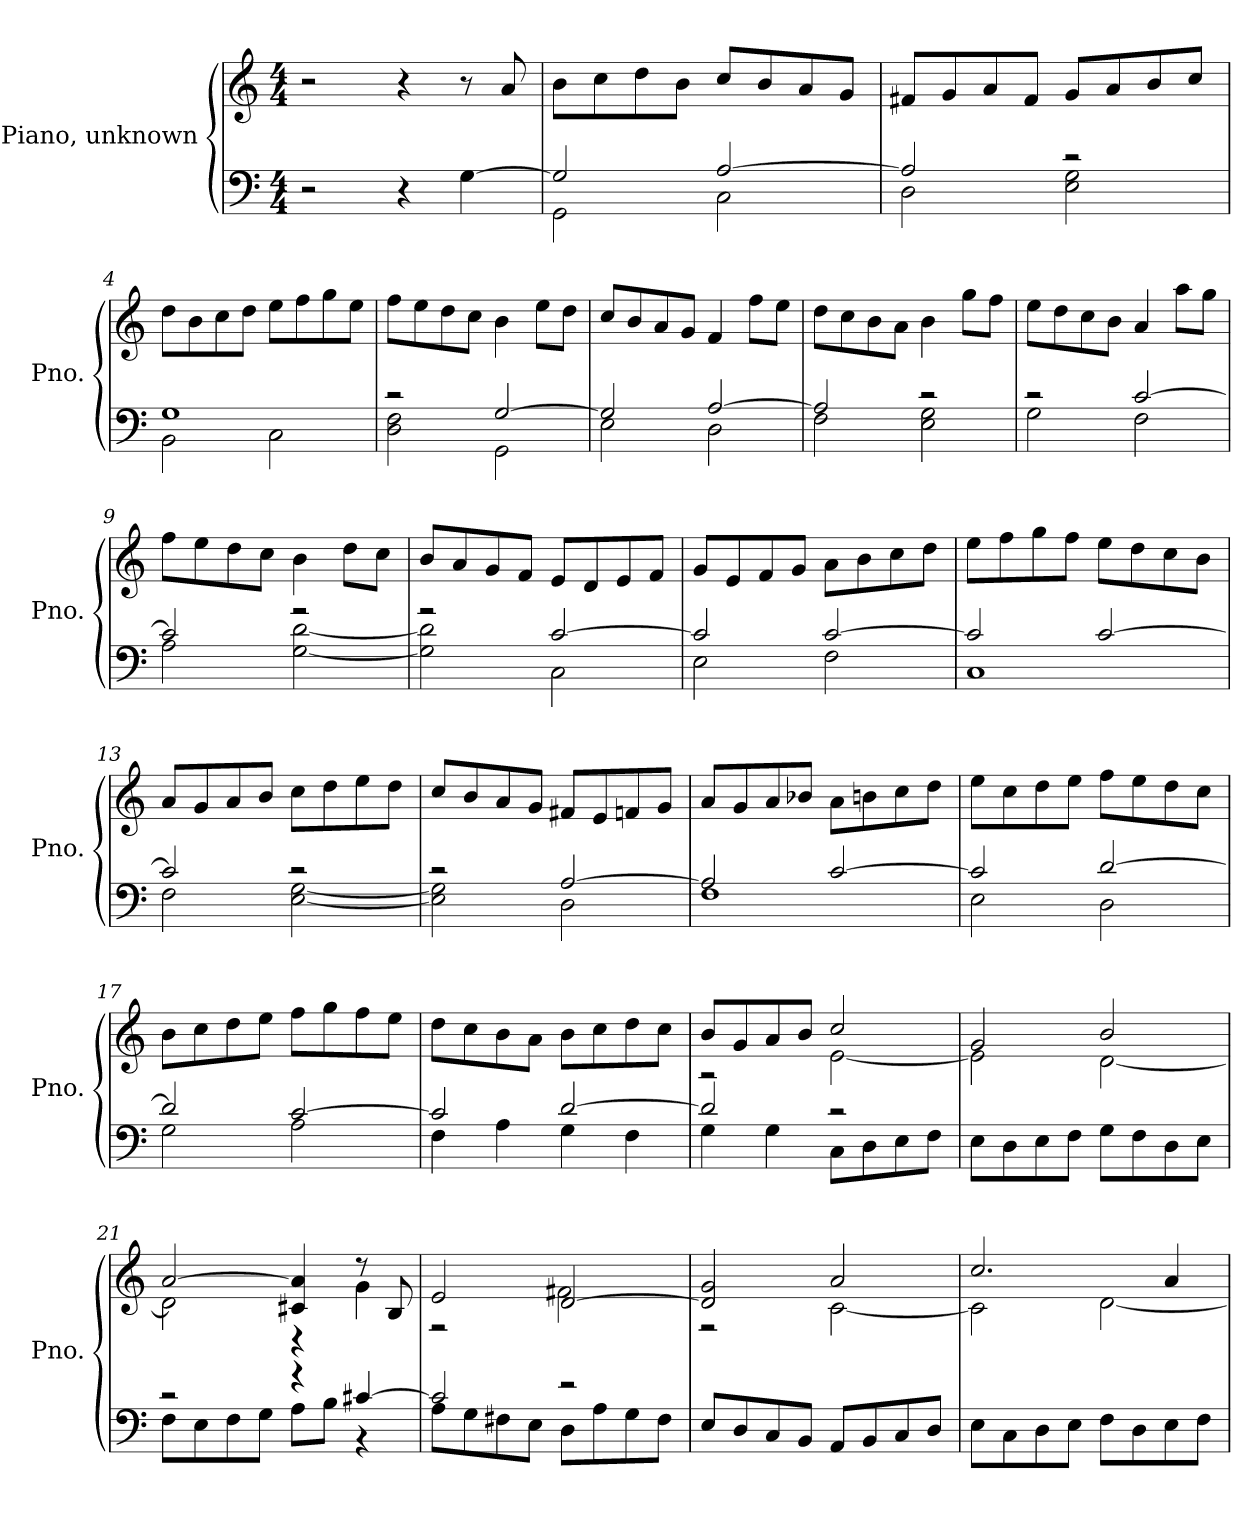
**kern	**kern
*part1	*part1
*staff2	*staff1
*I"Piano, unknown	*
*I'Pno.	*
*clefF4	*clefG2
*k[]	*k[]
*M4/4	*M4/4
*MM123	*MM123
=1	=1
2r	2r
4r	4r
[4G\	8r
.	8a/
=2	=2
*^	*
2G/]	2GG\	8b\L
.	.	8cc\
.	.	8dd\
.	.	8b\J
[2A/	2C\	8cc/L
.	.	8b/
.	.	8a/
.	.	8g/J
=3	=3	=3
2A/]	2D\	8f#X/L
.	.	8g/
.	.	8a/
.	.	8f#/J
2r	2E\ 2G\	8g/L
.	.	8a/
.	.	8b/
.	.	8cc/J
=4	=4	=4
1G	2BB\	8dd\L
.	.	8b\
.	.	8cc\
.	.	8dd\J
.	2C\	8ee\L
.	.	8ff\
.	.	8gg\
.	.	8ee\J
=5	=5	=5
2r	2D\ 2F\	8ff\L
.	.	8ee\
.	.	8dd\
.	.	8cc\J
[2G/	2GG\	4b\
.	.	8ee\L
.	.	8dd\J
!!LO:LB:g=z
=6	=6	=6
2G/]	2E\	8cc/L
.	.	8b/
.	.	8a/
.	.	8g/J
[2A/	2D\	4f/
.	.	8ff\L
.	.	8ee\J
=7	=7	=7
2A/]	2F\	8dd\L
.	.	8cc\
.	.	8b\
.	.	8a\J
2r	2E\ 2G\	4b\
.	.	8gg\L
.	.	8ff\J
=8	=8	=8
2r	2G\	8ee\L
.	.	8dd\
.	.	8cc\
.	.	8b\J
[2c/	2F\	4a/
.	.	8aa\L
.	.	8gg\J
=9	=9	=9
2c/]	2A\	8ff\L
.	.	8ee\
.	.	8dd\
.	.	8cc\J
2r	[2G\ [2d\	4b\
.	.	8dd\L
.	.	8cc\J
=10	=10	=10
2r	2G\] 2d\]	8b/L
.	.	8a/
.	.	8g/
.	.	8f/J
[2c/	2C\	8e/L
.	.	8d/
.	.	8e/
.	.	8f/J
!!LO:LB:g=z
=11	=11	=11
2c/]	2E\	8g/L
.	.	8e/
.	.	8f/
.	.	8g/J
[2c/	2F\	8a\L
.	.	8b\
.	.	8cc\
.	.	8dd\J
=12	=12	=12
2c/]	1C	8ee\L
.	.	8ff\
.	.	8gg\
.	.	8ff\J
[2c/	.	8ee\L
.	.	8dd\
.	.	8cc\
.	.	8b\J
=13	=13	=13
2c/]	2F\	8a/L
.	.	8g/
.	.	8a/
.	.	8b/J
2r	[2E\ [2G\	8cc\L
.	.	8dd\
.	.	8ee\
.	.	8dd\J
=14	=14	=14
2r	2E\] 2G\]	8cc/L
.	.	8b/
.	.	8a/
.	.	8g/J
[2A/	2D\	8f#X/L
.	.	8e/
.	.	8fn/
.	.	8g/J
=15	=15	=15
2A/]	1F	8a/L
.	.	8g/
.	.	8a/
.	.	8b-X/J
[2c/	.	8a\L
.	.	8bn\
.	.	8cc\
.	.	8dd\J
!!LO:LB:g=z
=16	=16	=16
2c/]	2E\	8ee\L
.	.	8cc\
.	.	8dd\
.	.	8ee\J
[2d/	2D\	8ff\L
.	.	8ee\
.	.	8dd\
.	.	8cc\J
=17	=17	=17
2d/]	2G\	8b\L
.	.	8cc\
.	.	8dd\
.	.	8ee\J
[2c/	2A\	8ff\L
.	.	8gg\
.	.	8ff\
.	.	8ee\J
=18	=18	=18
2c/]	4F\	8dd\L
.	.	8cc\
.	4A\	8b\
.	.	8a\J
[2d/	4G\	8b\L
.	.	8cc\
.	4F\	8dd\
.	.	8cc\J
=19	=19	=19
*	*	*^
2d/]	4G\	8b/L	2r
.	.	8g/	.
.	4G\	8a/	.
.	.	8b/J	.
2r	8C\L	2cc/	[2e\
.	8D\	.	.
.	8E\	.	.
.	8F\J	.	.
*v	*v	*	*
=20	=20	=20
8E\L	2g/	2e\]
8D\	.	.
8E\	.	.
8F\J	.	.
8G\L	2b/	[2d\
8F\	.	.
8D\	.	.
8E\J	.	.
!!LO:LB:g=z	!!
=21	=21	=21
*^	*	*
2r	8F\L	[2a/	2d\]
.	8E\	.	.
.	8F\	.	.
.	8G\J	.	.
4r	8A\L	4c#X/ 4a/]	4r
.	8B\J	.	.
[4c#X/	4r	8r	4g\
.	.	8B/	.
=22	=22	=22	=22
2c#/]	8A\L	2e/	2r
.	8G\	.	.
.	8F#X\	.	.
.	8E\J	.	.
2r	8D\L	[2d/	2f#X\
.	8A\	.	.
.	8G\	.	.
.	8F#\J	.	.
*v	*v	*	*
=23	=23	=23
8E/L	2d/] 2g/	2r
8D/	.	.
8C/	.	.
8BB/J	.	.
8AA/L	2a/	[2c\
8BB/	.	.
8C/	.	.
8D/J	.	.
=24	=24	=24
8E\L	2.cc/	2c\]
8C\	.	.
8D\	.	.
8E\J	.	.
8F\L	.	[2d\
8D\	.	.
8E\	4a/	.
8F\J	.	.
*	*v	*v
=	=
*-	*-
